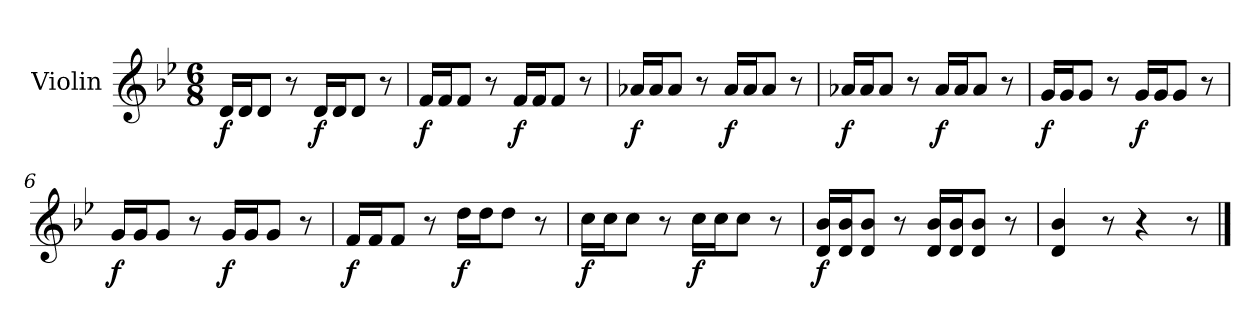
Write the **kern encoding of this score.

**kern	**dynam
*part1	*part1
*staff1	*staff1
*I"Violin	*
*I'Vln.	*
*clefG2	*
*k[b-e-]	*
*M6/8	*
=1	=1
!	!LO:DY:b
16d/LL	f
16d/J	.
8d/J	.
8r	.
!	!LO:DY:b
16d/LL	f
16d/J	.
8d/J	.
8r	.
=2	=2
!	!LO:DY:b
16f/LL	f
16f/J	.
8f/J	.
8r	.
!	!LO:DY:b
16f/LL	f
16f/J	.
8f/J	.
8r	.
=3	=3
!	!LO:DY:b
16a-X/LL	f
16a-/J	.
8a-/J	.
8r	.
!	!LO:DY:b
16a-/LL	f
16a-/J	.
8a-/J	.
8r	.
=4	=4
!	!LO:DY:b
16a-X/LL	f
16a-/J	.
8a-/J	.
8r	.
!	!LO:DY:b
16a-/LL	f
16a-/J	.
8a-/J	.
8r	.
!!LO:LB:g=z
=5	=5
!	!LO:DY:b
16g/LL	f
16g/J	.
8g/J	.
8r	.
!	!LO:DY:b
16g/LL	f
16g/J	.
8g/J	.
8r	.
=6	=6
!	!LO:DY:b
16g/LL	f
16g/J	.
8g/J	.
8r	.
!	!LO:DY:b
16g/LL	f
16g/J	.
8g/J	.
8r	.
=7	=7
!	!LO:DY:b
16f/LL	f
16f/J	.
8f/J	.
8r	.
!	!LO:DY:b
16dd\LL	f
16dd\J	.
8dd\J	.
8r	.
=8	=8
!	!LO:DY:b
16cc\LL	f
16cc\J	.
8cc\J	.
8r	.
!	!LO:DY:b
16cc\LL	f
16cc\J	.
8cc\J	.
8r	.
=9	=9
!	!LO:DY:b
16d/ 16b-/LL	f
16d/ 16b-/J	.
8d/ 8b-/J	.
8r	.
16d/ 16b-/LL	.
16d/ 16b-/J	.
8d/ 8b-/J	.
8r	.
!!LO:LB:g=z
=10	=10
4d/ 4b-/	.
8r	.
4r	.
8r	.
==	==
*-	*-
